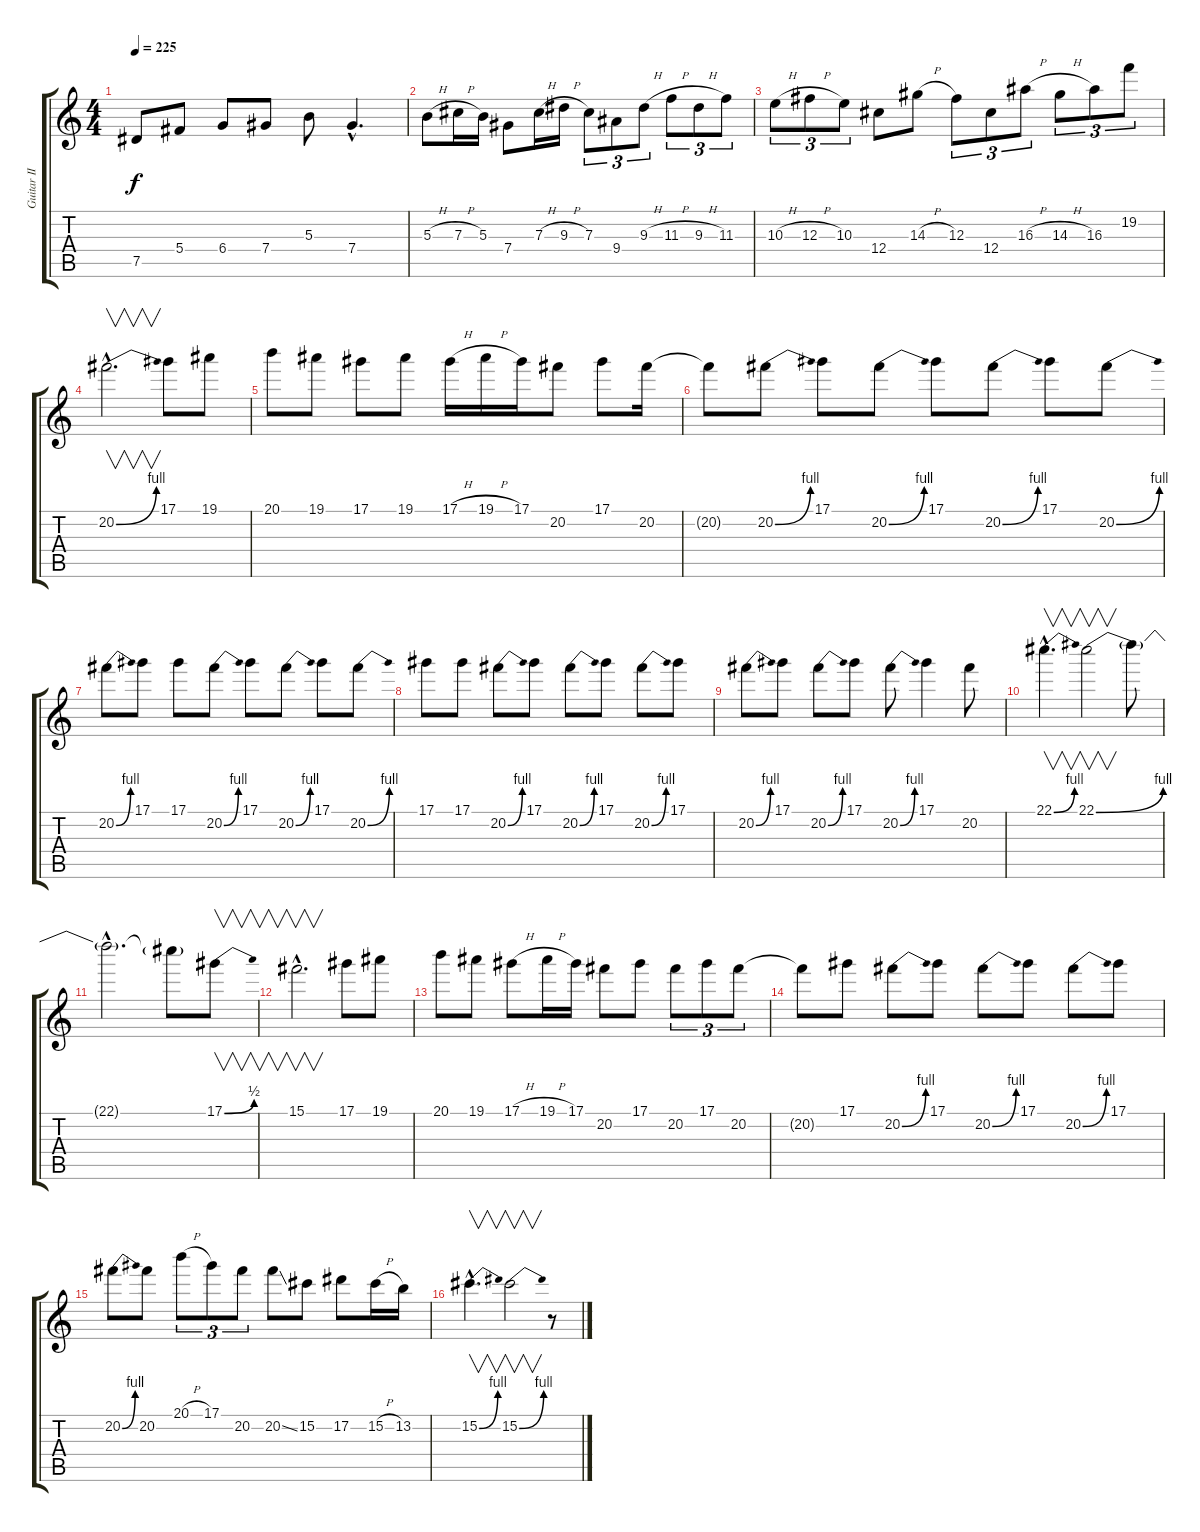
\track ("Guitar II" "Guitar II") {instrument distortionguitar}
\staff {score tabs}
\tuning (Eb4 Bb3 Gb3 Db3 Ab2 Eb2) {hide}
\ts (4 4)
\tempo 225
\clef g2
\ks c
7.5.8{dy f} 5.4.8 6.4.8 7.4.8 5.3.8 7.4{hac}.4{d} |
5.3{h}.8 7.3{h}.16 5.3.16 7.4.8 7.3{h}.16 9.3{h}.16 7.3.8{tu (3 2)} 9.4.8{tu (3 2)} 9.3{h}.8{tu (3 2)} 11.3{h}.8{tu (3 2)} 9.3{h}.8{tu (3 2)} 11.3.8{tu (3 2)} |
10.3{h}.8{tu (3 2)} 12.3{h}.8{tu (3 2)} 10.3.8{tu (3 2)} 12.4.8 14.3{h}.8 12.3.8{tu (3 2)} 12.4.8{tu (3 2)} 16.3{h}.8{tu (3 2)} 14.3{h}.8{tu (3 2)} 16.3.8{tu (3 2)} 19.2.8{tu (3 2)} |
20.2{be (bend 0 0 60 4) hac}.2{v d} 17.1.8 19.1.8 |
20.1.8 19.1.8 17.1.8 19.1.8 17.1{h}.16 19.1{h}.16 17.1.16 20.2.8 17.1.8 20.2.16 |
20.2{t}.8 20.2{be (bend 0 0 60 4)}.8 17.1.8 20.2{be (bend 0 0 60 4)}.8 17.1.8 20.2{be (bend 0 0 60 4)}.8 17.1.8 20.2{be (bend 0 0 60 4)}.8 |
20.2{be (bend 0 0 60 4)}.8 17.1.8 17.1.8 20.2{be (bend 0 0 60 4)}.8 17.1.8 20.2{be (bend 0 0 60 4)}.8 17.1.8 20.2{be (bend 0 0 60 4)}.8 |
17.1.8 17.1.8 20.2{be (bend 0 0 60 4)}.8 17.1.8 20.2{be (bend 0 0 60 4)}.8 17.1.8 20.2{be (bend 0 0 60 4)}.8 17.1.8 |
20.2{be (bend 0 0 60 4)}.8 17.1.8 20.2{be (bend 0 0 60 4)}.8 17.1.8 20.2{be (bend 0 0 60 4)}.8 17.1.4 20.2.8 |
22.1{be (bend 0 0 60 4) hac}.4{v d} 22.1{be (bend 0 0 60 4)}.2{v} 22.1{t}.8 |
22.1{hac t}.2{d} 22.1{t}.8 17.1{be (bend 0 0 60 2)}.8{v} |
15.1{hac}.2{v d} 17.1.8 19.1.8 |
20.1.8 19.1.8 17.1{h}.8 19.1{h}.16 17.1.16 20.2.8 17.1.8 20.2.8{tu (3 2)} 17.1.8{tu (3 2)} 20.2.8{tu (3 2)} |
20.2{t}.8 17.1.8 20.2{be (bend 0 0 60 4)}.8 17.1.8 20.2{be (bend 0 0 60 4)}.8 17.1.8 20.2{be (bend 0 0 60 4)}.8 17.1.8 |
20.2{be (bend 0 0 60 4)}.8 20.2.8 20.1{h}.8{tu (3 2)} 17.1.8{tu (3 2)} 20.2.8{tu (3 2)} 20.2{ss}.8 15.2.8 17.2.8 15.2{h}.16 13.2.16 |
15.2{be (bend 0 0 60 4) hac}.4{v d} 15.2{be (bend 0 0 60 4)}.2{v} r.8
